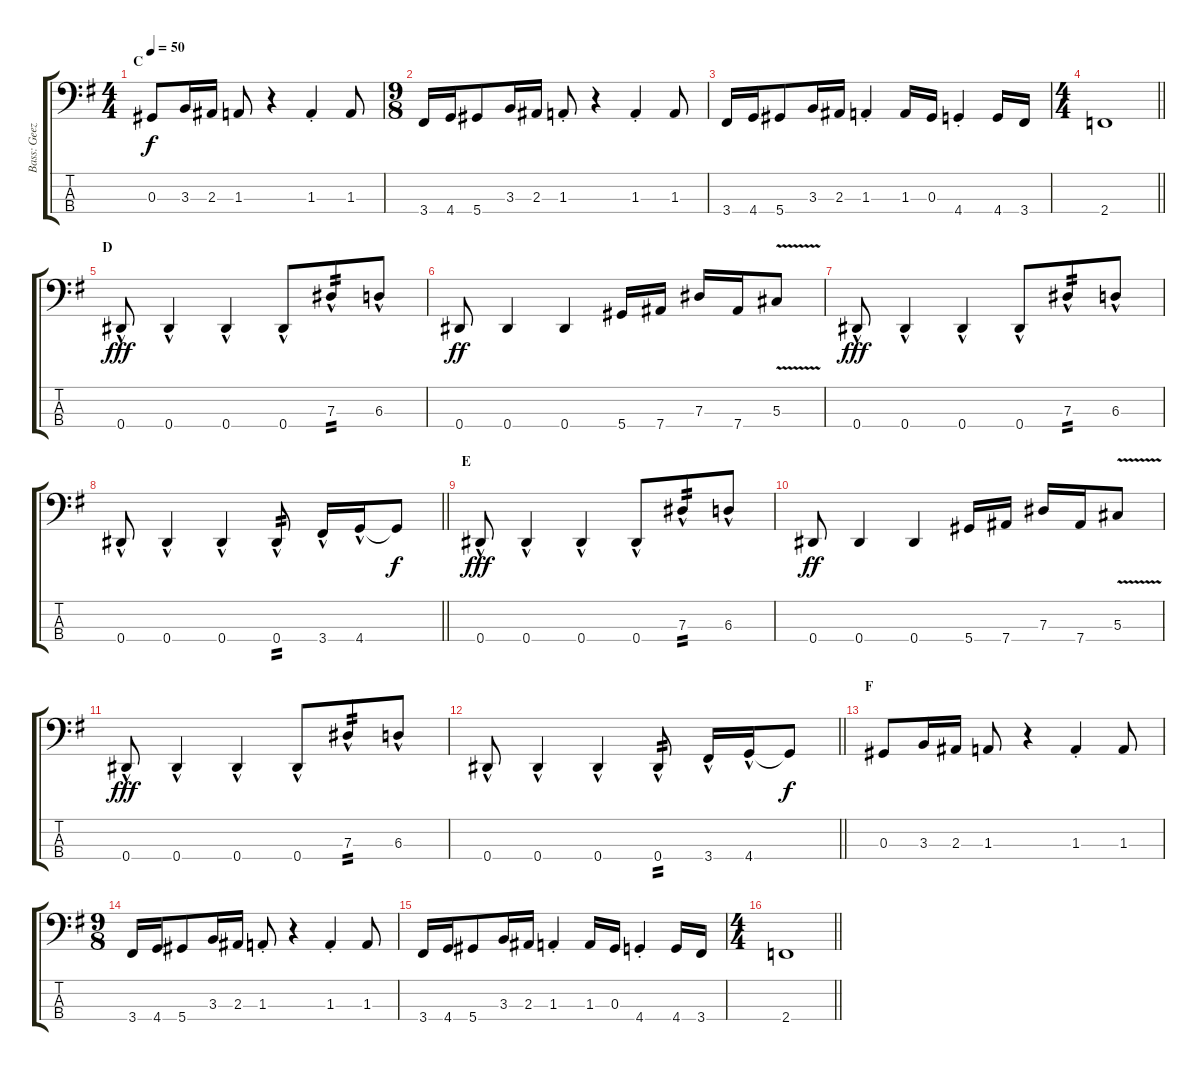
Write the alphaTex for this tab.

\track ("Bass: Geezer" "Bass: Geez") {instrument electricbassfinger}
\staff {score tabs}
\tuning (Gb2 Db2 Ab1 Eb1) {hide}
\ts (4 4)
\section ("" "C")
\tempo 50
\clef f4
\ks g
0.3.8{dy f} 3.3.16 2.3.16 1.3.8 r.4 1.3{st}.4 1.3.8 |
\ts (9 8)
3.4.16 4.4.16 5.4.8 3.3.16 2.3.16 1.3{st}.8 r.4 1.3{st}.4 1.3.8 |
3.4.16 4.4.16 5.4.8 3.3.16 2.3.16 1.3{st}.4 1.3.16 0.3.16 4.4{st}.4 4.4.16 3.4.16 |
\ts (4 4)
\barLineRight lightlight
2.4.1 |
\section ("" "D")
0.4{hac}.8{dy fff} 0.4{hac}.4 0.4{hac}.4 0.4{hac}.8{beam merge} 7.3{hac}.8{tp 2} 6.3{hac}.8 |
0.4.8{dy ff} 0.4.4 0.4.4 5.4.16 7.4.16 7.3.16 7.4.16 5.3{v}.8 |
0.4{hac}.8{dy fff} 0.4{hac}.4 0.4{hac}.4 0.4{hac}.8{beam merge} 7.3{hac}.8{tp 2} 6.3{hac}.8 |
\barLineRight lightlight
0.4{hac}.8 0.4{hac}.4 0.4{hac}.4 0.4{hac}.8{tp 2} 3.4{hac}.16 4.4{hac}.16 4.4{t}.8{dy f} |
\section ("" "E")
0.4{hac}.8{dy fff} 0.4{hac}.4 0.4{hac}.4 0.4{hac}.8{beam merge} 7.3{hac}.8{tp 2} 6.3{hac}.8 |
0.4.8{dy ff} 0.4.4 0.4.4 5.4.16 7.4.16 7.3.16 7.4.16 5.3{v}.8 |
0.4{hac}.8{dy fff} 0.4{hac}.4 0.4{hac}.4 0.4{hac}.8{beam merge} 7.3{hac}.8{tp 2} 6.3{hac}.8 |
\barLineRight lightlight
0.4{hac}.8 0.4{hac}.4 0.4{hac}.4 0.4{hac}.8{tp 2} 3.4{hac}.16 4.4{hac}.16 4.4{t}.8{dy f} |
\section ("" "F")
0.3.8 3.3.16 2.3.16 1.3.8 r.4 1.3{st}.4 1.3.8 |
\ts (9 8)
3.4.16 4.4.16 5.4.8 3.3.16 2.3.16 1.3{st}.8 r.4 1.3{st}.4 1.3.8 |
3.4.16 4.4.16 5.4.8 3.3.16 2.3.16 1.3{st}.4 1.3.16 0.3.16 4.4{st}.4 4.4.16 3.4.16 |
\ts (4 4)
\barLineRight lightlight
2.4.1
